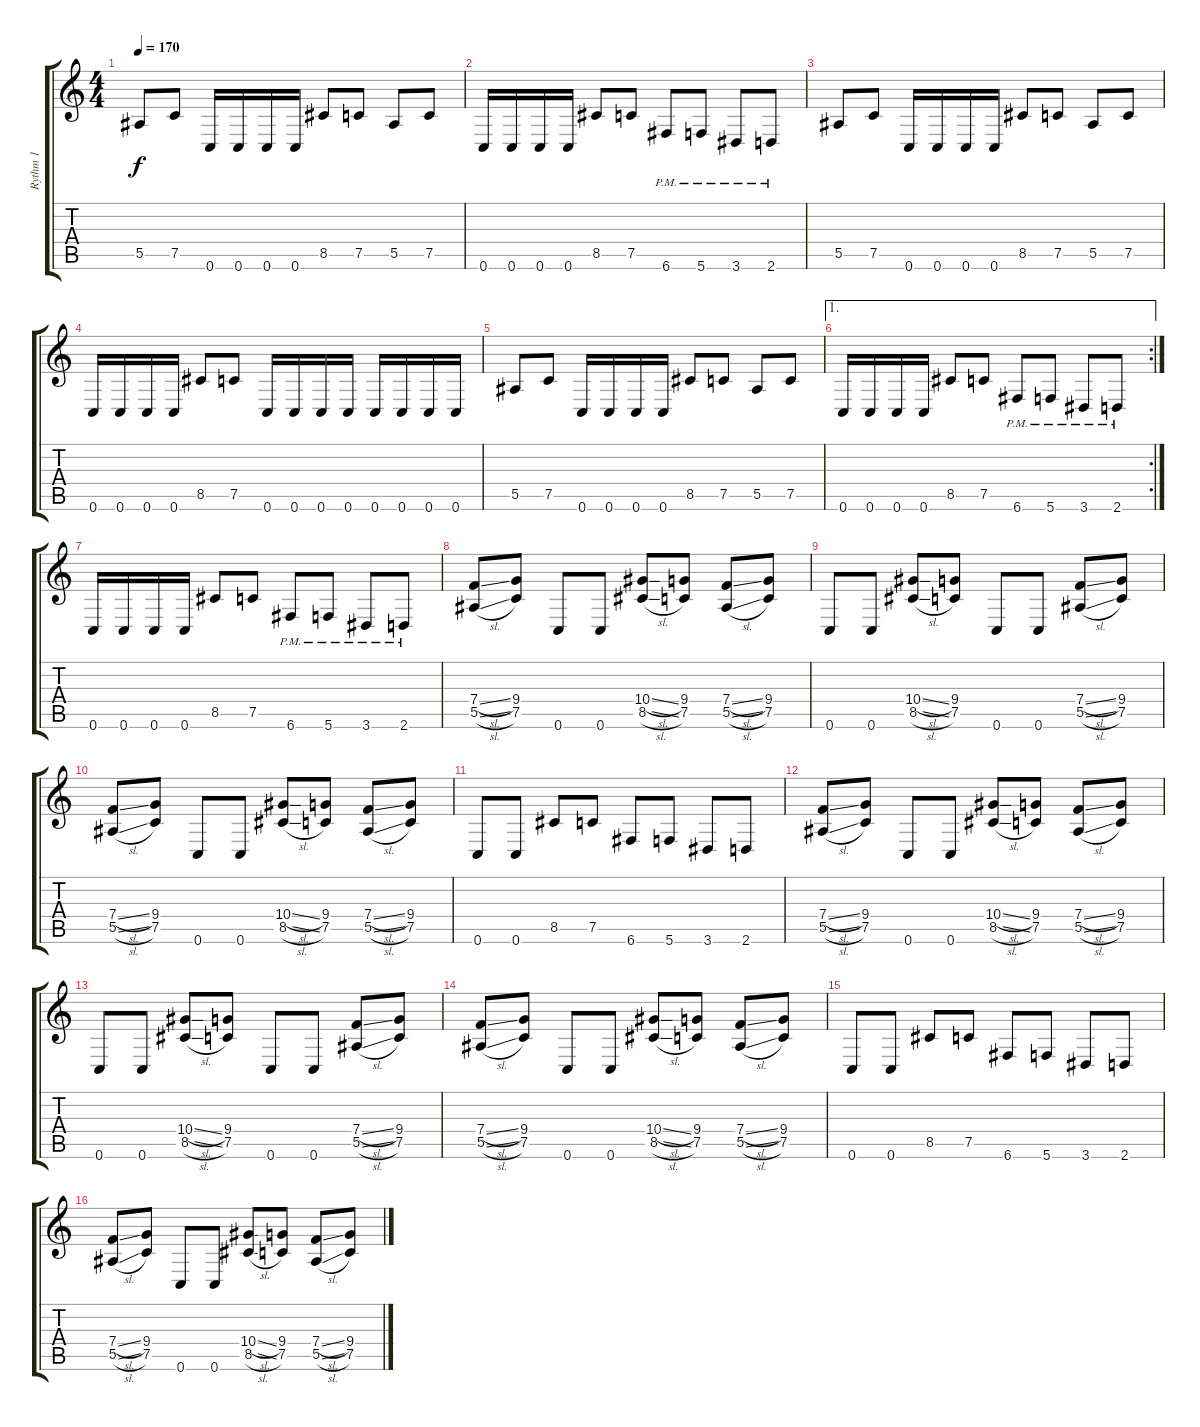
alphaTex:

\track ("Rythm 1" "Rythm 1") {instrument distortionguitar}
\staff {score tabs}
\tuning (C4 G3 Eb3 Bb2 F2 C2) {hide}
\ts (4 4)
\tempo 170
\clef g2
\ks c
5.5.8{dy f} 7.5.8 0.6.16 0.6.16 0.6.16 0.6.16 8.5.8 7.5.8 5.5.8 7.5.8 |
0.6.16 0.6.16 0.6.16 0.6.16 8.5.8 7.5.8 6.6{pm}.8 5.6{pm}.8 3.6{pm}.8 2.6{pm}.8 |
5.5.8 7.5.8 0.6.16 0.6.16 0.6.16 0.6.16 8.5.8 7.5.8 5.5.8 7.5.8 |
0.6.16 0.6.16 0.6.16 0.6.16 8.5.8 7.5.8 0.6.16 0.6.16 0.6.16 0.6.16 0.6.16 0.6.16 0.6.16 0.6.16 |
5.5.8 7.5.8 0.6.16 0.6.16 0.6.16 0.6.16 8.5.8 7.5.8 5.5.8 7.5.8 |
\ae 1
\rc 2
0.6.16 0.6.16 0.6.16 0.6.16 8.5.8 7.5.8 6.6{pm}.8 5.6{pm}.8 3.6{pm}.8 2.6{pm}.8 |
0.6.16 0.6.16 0.6.16 0.6.16 8.5.8 7.5.8 6.6{pm}.8 5.6{pm}.8 3.6{pm}.8 2.6{pm}.8 |
(7.4{sl} 5.5{sl}).8 (9.4 7.5).8 0.6.8 0.6.8 (10.4{sl} 8.5{sl}).8 (9.4 7.5).8 (7.4{sl} 5.5{sl}).8 (9.4 7.5).8 |
0.6.8 0.6.8 (10.4{sl} 8.5{sl}).8 (9.4 7.5).8 0.6.8 0.6.8 (7.4{sl} 5.5{sl}).8 (9.4 7.5).8 |
(7.4{sl} 5.5{sl}).8 (9.4 7.5).8 0.6.8 0.6.8 (10.4{sl} 8.5{sl}).8 (9.4 7.5).8 (7.4{sl} 5.5{sl}).8 (9.4 7.5).8 |
0.6.8 0.6.8 8.5.8 7.5.8 6.6.8 5.6.8 3.6.8 2.6.8 |
(7.4{sl} 5.5{sl}).8 (9.4 7.5).8 0.6.8 0.6.8 (10.4{sl} 8.5{sl}).8 (9.4 7.5).8 (7.4{sl} 5.5{sl}).8 (9.4 7.5).8 |
0.6.8 0.6.8 (10.4{sl} 8.5{sl}).8 (9.4 7.5).8 0.6.8 0.6.8 (7.4{sl} 5.5{sl}).8 (9.4 7.5).8 |
(7.4{sl} 5.5{sl}).8 (9.4 7.5).8 0.6.8 0.6.8 (10.4{sl} 8.5{sl}).8 (9.4 7.5).8 (7.4{sl} 5.5{sl}).8 (9.4 7.5).8 |
0.6.8 0.6.8 8.5.8 7.5.8 6.6.8 5.6.8 3.6.8 2.6.8 |
(7.4{sl} 5.5{sl}).8 (9.4 7.5).8 0.6.8 0.6.8 (10.4{sl} 8.5{sl}).8 (9.4 7.5).8 (7.4{sl} 5.5{sl}).8 (9.4 7.5).8
